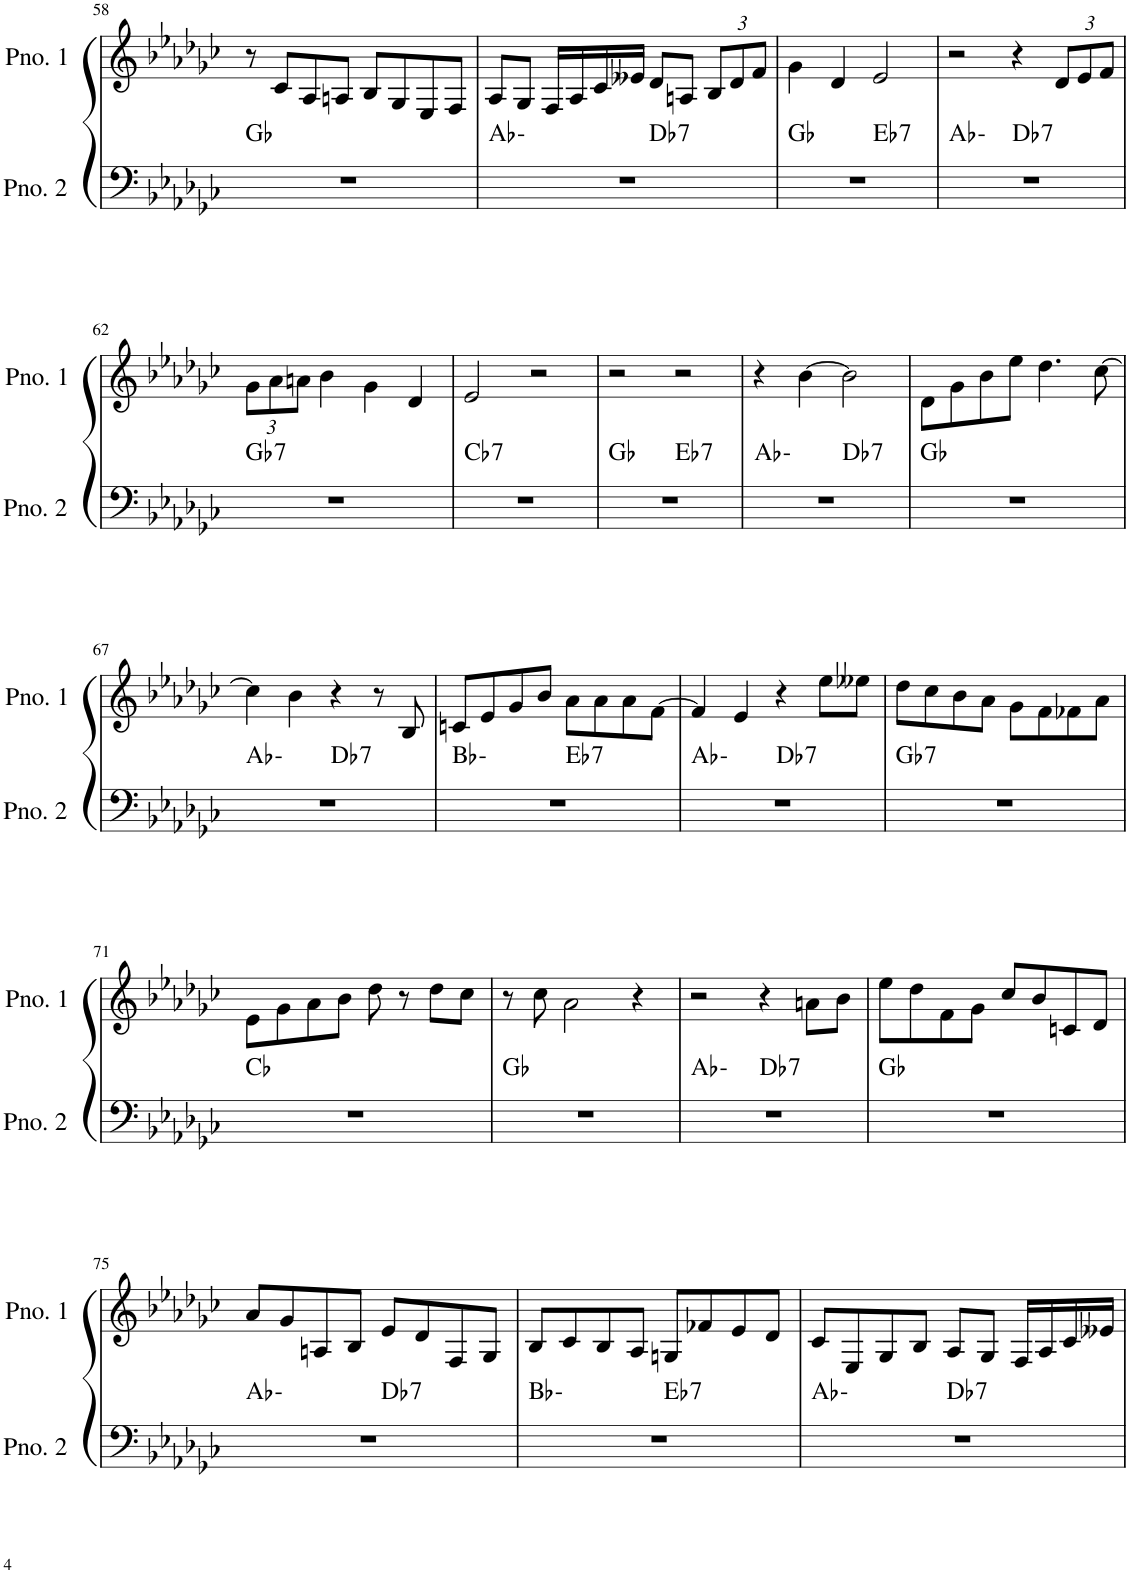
**kern	**harte	**kern
*part2	*part2	*part1
*staff2	*	*staff1
*I"ピアノ 2	*	*I"ピアノ 1
!!LO:PB:g=z
*clefF4	*	*clefG2
*k[b-e-a-d-g-c-]	*	*k[b-e-a-d-g-c-]
*M4/4	*	*M4/4
=58	=58	=58
1r	Gb:maj	8r
.	.	8c-/L
.	.	8A-/
.	.	8An/J
.	.	8B-/L
.	.	8G-/
.	.	8E-/
.	.	8F/J
=59	=59	=59
*^	*	*
1r	2ryy	Ab:min	8A-/L
.	.	.	8G-/J
.	.	.	16F/LL
.	.	.	16A-/
.	.	.	16c-/
.	.	.	16e--X/JJ
!	!	!LO:H:kt=7	!
.	2ryy	Db:7	8d-/L
.	.	.	8An/J
*	*	*	*Xbrackettup
.	.	.	12B-/L
.	.	.	12d-/
.	.	.	12f/J
=60	=60	=60	=60
1r	2ryy	Gb:maj	4g-\
.	.	.	4d-/
!	!	!LO:H:kt=7	!
.	2ryy	Eb:7	2e-/
=61	=61	=61	=61
1r	2ryy	Ab:min	2r
!	!	!LO:H:kt=7	!
.	2ryy	Db:7	4r
.	.	.	12d-/L
.	.	.	12e-/
.	.	.	12f/J
!!LO:LB:g=z
=62	=62	=62	=62
!	!	!LO:H:kt=7	!
*v	*v	*	*
1r	Gb:7	12g-\L
.	.	12a-\
.	.	12an\J
.	.	4b-\
.	.	4g-\
.	.	4d-/
=63	=63	=63
!	!LO:H:kt=7	!
1r	Cb:7	2e-/
.	.	2r
=64	=64	=64
*^	*	*
1r	2ryy	Gb:maj	2r
!	!	!LO:H:kt=7	!
.	2ryy	Eb:7	2r
=65	=65	=65	=65
1r	2ryy	Ab:min	4r
.	.	.	[4b-\
!	!	!LO:H:kt=7	!
.	2ryy	Db:7	2b-\]
*v	*v	*	*
=66	=66	=66
1r	Gb:maj	8d-\L
.	.	8g-\
.	.	8b-\
.	.	8ee-\J
.	.	4.dd-\
.	.	[8cc-\
!!LO:LB:g=z
=67	=67	=67
*^	*	*
1r	2ryy	Ab:min	4cc-\]
.	.	.	4b-\
!	!	!LO:H:kt=7	!
.	2ryy	Db:7	4r
.	.	.	8r
.	.	.	8B-/
=68	=68	=68	=68
1r	2ryy	Bb:min	8cn/L
.	.	.	8e-/
.	.	.	8g-/
.	.	.	8b-/J
!	!	!LO:H:kt=7	!
.	2ryy	Eb:7	8a-\L
.	.	.	8a-\
.	.	.	8a-\
.	.	.	[8f\J
=69	=69	=69	=69
1r	2ryy	Ab:min	4f/]
.	.	.	4e-/
!	!	!LO:H:kt=7	!
.	2ryy	Db:7	4r
.	.	.	8ee-\L
.	.	.	8ee--X\J
=70	=70	=70	=70
!	!	!LO:H:kt=7	!
*v	*v	*	*
1r	Gb:7	8dd-\L
.	.	8cc-\
.	.	8b-\
.	.	8a-\J
.	.	8g-\L
.	.	8f\
.	.	8f-X\
.	.	8a-\J
!!LO:LB:g=z
=71	=71	=71
1r	Cb:maj	8e-\L
.	.	8g-\
.	.	8a-\
.	.	8b-\J
.	.	8dd-\
.	.	8r
.	.	8dd-\L
.	.	8cc-\J
=72	=72	=72
1r	Gb:maj	8r
.	.	8cc-\
.	.	2a-\
.	.	4r
=73	=73	=73
*^	*	*
1r	2ryy	Ab:min	2r
!	!	!LO:H:kt=7	!
.	2ryy	Db:7	4r
.	.	.	8an\L
.	.	.	8b-\J
*v	*v	*	*
=74	=74	=74
1r	Gb:maj	8ee-\L
.	.	8dd-\
.	.	8f\
.	.	8g-\J
.	.	8cc-/L
.	.	8b-/
.	.	8cn/
.	.	8d-/J
!!LO:LB:g=z
=75	=75	=75
*^	*	*
1r	2ryy	Ab:min	8a-/L
.	.	.	8g-/
.	.	.	8An/
.	.	.	8B-/J
!	!	!LO:H:kt=7	!
.	2ryy	Db:7	8e-/L
.	.	.	8d-/
.	.	.	8F/
.	.	.	8G-/J
=76	=76	=76	=76
1r	2ryy	Bb:min	8B-/L
.	.	.	8c-/
.	.	.	8B-/
.	.	.	8A-/J
!	!	!LO:H:kt=7	!
.	2ryy	Eb:7	8Gn/L
.	.	.	8f-X/
.	.	.	8e-/
.	.	.	8d-/J
=77	=77	=77	=77
1r	2ryy	Ab:min	8c-/L
.	.	.	8E-/
.	.	.	8G-/
.	.	.	8B-/J
!	!	!LO:H:kt=7	!
.	2ryy	Db:7	8A-/L
.	.	.	8G-/J
.	.	.	16F/LL
.	.	.	16A-/
.	.	.	16c-/
.	.	.	16e--X/JJ
*v	*v	*	*
=	=	=
*-	*-	*-
